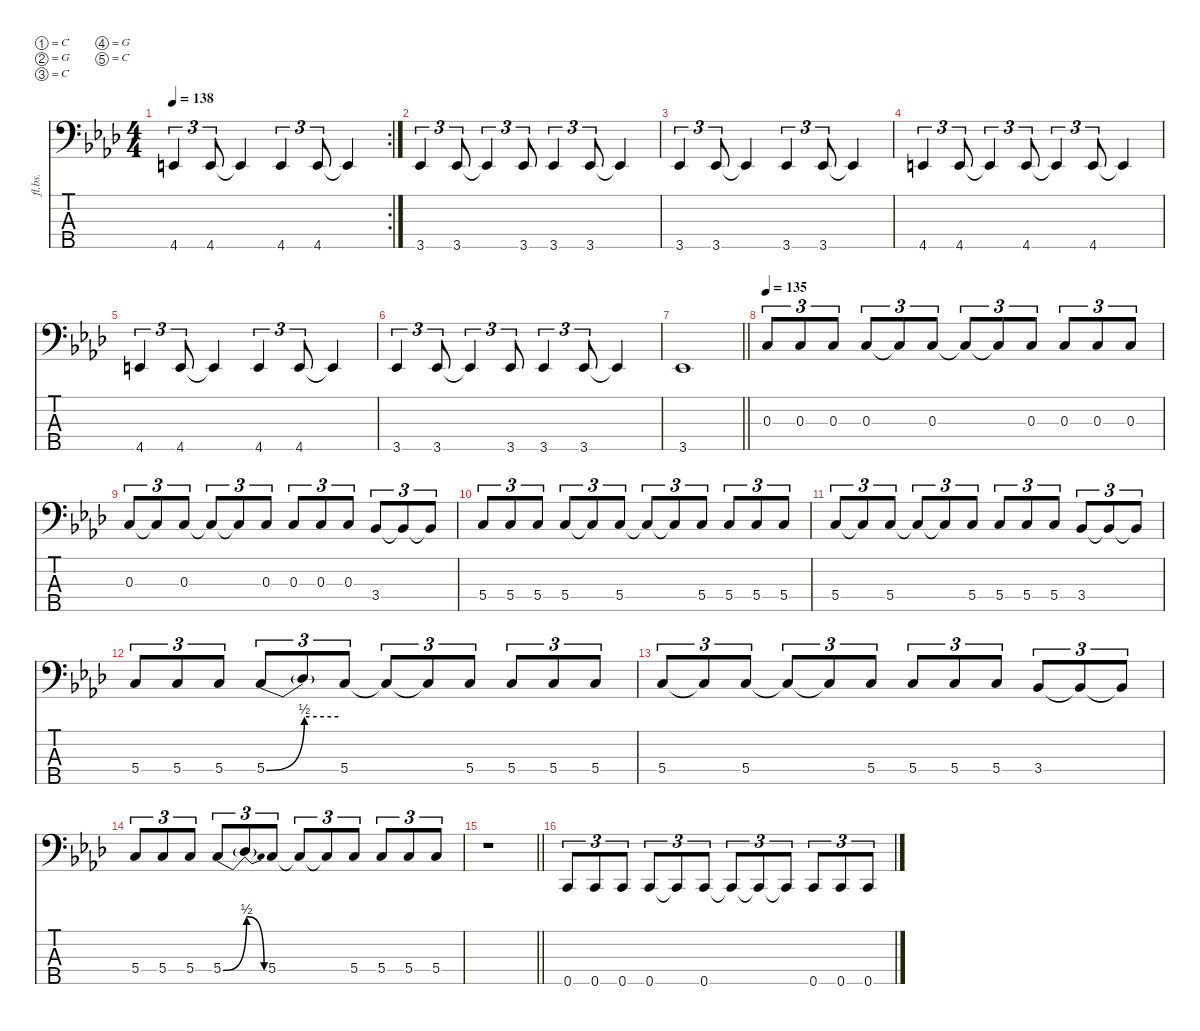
\defaultSystemsLayout 4
\hideDynamics
\bracketExtendMode nobrackets
\otherSystemsTrackNameOrientation horizontal
\track ("Bass" "fl.bs.") {defaultSystemsLayout 8 instrument fretlessbass}
\staff {score tabs}
\tuning (C3 G2 C2 G1 C1)
\rc 2
\ts (4 4)
\tempo 138
\clef f4
\ks ab
4.5{acc forcenatural}.4{tu (3 2) dy f beam Up} 4.5{acc forcenatural}.8{tu (3 2) beam Up} 4.5{t acc forcenatural}.4{beam Up} 4.5{acc forcenatural}.4{tu (3 2) beam Up} 4.5{acc forcenatural}.8{tu (3 2) beam Up} 4.5{t acc forcenatural}.4{beam Up} |
3.5{acc b}.4{tu (3 2) beam Up} 3.5{acc b}.8{tu (3 2) beam Up} 3.5{t acc b}.4{tu (3 2) beam Up} 3.5{acc b}.8{tu (3 2) beam Up} 3.5{acc b}.4{tu (3 2) beam Up} 3.5{acc b}.8{tu (3 2) beam Up} 3.5{t acc b}.4{beam Up} |
3.5{acc b}.4{tu (3 2) beam Up} 3.5{acc b}.8{tu (3 2) beam Up} 3.5{t acc b}.4{beam Up} 3.5{acc b}.4{tu (3 2) beam Up} 3.5{acc b}.8{tu (3 2) beam Up} 3.5{t acc b}.4{beam Up} |
4.5{acc forcenatural}.4{tu (3 2) beam Up} 4.5{acc forcenatural}.8{tu (3 2) beam Up} 4.5{t acc forcenatural}.4{tu (3 2) beam Up} 4.5{acc forcenatural}.8{tu (3 2) beam Up} 4.5{t acc forcenatural}.4{tu (3 2) beam Up} 4.5{acc forcenatural}.8{tu (3 2) beam Up} 4.5{t acc forcenatural}.4{beam Up} |
4.5{acc forcenatural}.4{tu (3 2) beam Up} 4.5{acc forcenatural}.8{tu (3 2) beam Up} 4.5{t acc forcenatural}.4{beam Up} 4.5{acc forcenatural}.4{tu (3 2) beam Up} 4.5{acc forcenatural}.8{tu (3 2) beam Up} 4.5{t acc forcenatural}.4{beam Up} |
3.5{acc b}.4{tu (3 2) beam Up} 3.5{acc b}.8{tu (3 2) beam Up} 3.5{t acc b}.4{tu (3 2) beam Up} 3.5{acc b}.8{tu (3 2) beam Up} 3.5{acc b}.4{tu (3 2) beam Up} 3.5{acc b}.8{tu (3 2) beam Up} 3.5{t acc b}.4{beam Up} |
\barLineRight lightlight
3.5{acc b}.1{beam Up} |
\tempo 135
0.3{acc forcenatural}.8{tu (3 2) beam Up} 0.3{acc forcenatural}.8{tu (3 2) beam Up} 0.3{acc forcenatural}.8{tu (3 2) beam Up} 0.3{acc forcenatural}.8{tu (3 2) beam Up} 0.3{t acc forcenatural}.8{tu (3 2) beam Up} 0.3{acc forcenatural}.8{tu (3 2) beam Up} 0.3{t acc forcenatural}.8{tu (3 2) beam Up} 0.3{t acc forcenatural}.8{tu (3 2) beam Up} 0.3{acc forcenatural}.8{tu (3 2) beam Up} 0.3{acc forcenatural}.8{tu (3 2) beam Up} 0.3{acc forcenatural}.8{tu (3 2) beam Up} 0.3{acc forcenatural}.8{tu (3 2) beam Up} |
0.3{acc forcenatural}.8{tu (3 2) beam Up} 0.3{t acc forcenatural}.8{tu (3 2) beam Up} 0.3{acc forcenatural}.8{tu (3 2) beam Up} 0.3{t acc forcenatural}.8{tu (3 2) beam Up} 0.3{t acc forcenatural}.8{tu (3 2) beam Up} 0.3{acc forcenatural}.8{tu (3 2) beam Up} 0.3{acc forcenatural}.8{tu (3 2) beam Up} 0.3{acc forcenatural}.8{tu (3 2) beam Up} 0.3{acc forcenatural}.8{tu (3 2) beam Up} 3.4{acc b}.8{tu (3 2) beam Up} 3.4{t acc b}.8{tu (3 2) beam Up} 3.4{t acc b}.8{tu (3 2) beam Up} |
5.4{acc forcenatural}.8{tu (3 2) beam Up} 5.4{acc forcenatural}.8{tu (3 2) beam Up} 5.4{acc forcenatural}.8{tu (3 2) beam Up} 5.4{acc forcenatural}.8{tu (3 2) beam Up} 5.4{t acc forcenatural}.8{tu (3 2) beam Up} 5.4{acc forcenatural}.8{tu (3 2) beam Up} 5.4{t acc forcenatural}.8{tu (3 2) beam Up} 5.4{t acc forcenatural}.8{tu (3 2) beam Up} 5.4{acc forcenatural}.8{tu (3 2) beam Up} 5.4{acc forcenatural}.8{tu (3 2) beam Up} 5.4{acc forcenatural}.8{tu (3 2) beam Up} 5.4{acc forcenatural}.8{tu (3 2) beam Up} |
5.4{acc forcenatural}.8{tu (3 2) beam Up} 5.4{t acc forcenatural}.8{tu (3 2) beam Up} 5.4{acc forcenatural}.8{tu (3 2) beam Up} 5.4{t acc forcenatural}.8{tu (3 2) beam Up} 5.4{t acc forcenatural}.8{tu (3 2) beam Up} 5.4{acc forcenatural}.8{tu (3 2) beam Up} 5.4{acc forcenatural}.8{tu (3 2) beam Up} 5.4{acc forcenatural}.8{tu (3 2) beam Up} 5.4{acc forcenatural}.8{tu (3 2) beam Up} 3.4{acc b}.8{tu (3 2) beam Up} 3.4{t acc b}.8{tu (3 2) beam Up} 3.4{t acc b}.8{tu (3 2) beam Up} |
5.4{acc forcenatural}.8{tu (3 2) beam Up} 5.4{acc forcenatural}.8{tu (3 2) beam Up} 5.4{acc forcenatural}.8{tu (3 2) beam Up} 5.4{be (bend 0 0 60 2) acc forcenatural}.8{tu (3 2) beam Up} 5.4{be (hold 0 2 60 2) t}.8{tu (3 2) beam Up} 5.4{acc forcenatural}.8{tu (3 2) beam Up} 5.4{t acc forcenatural}.8{tu (3 2) beam Up} 5.4{t acc forcenatural}.8{tu (3 2) beam Up} 5.4{acc forcenatural}.8{tu (3 2) beam Up} 5.4{acc forcenatural}.8{tu (3 2) beam Up} 5.4{acc forcenatural}.8{tu (3 2) beam Up} 5.4{acc forcenatural}.8{tu (3 2) beam Up} |
5.4{acc forcenatural}.8{tu (3 2) beam Up} 5.4{t acc forcenatural}.8{tu (3 2) beam Up} 5.4{acc forcenatural}.8{tu (3 2) beam Up} 5.4{t acc forcenatural}.8{tu (3 2) beam Up} 5.4{t acc forcenatural}.8{tu (3 2) beam Up} 5.4{acc forcenatural}.8{tu (3 2) beam Up} 5.4{acc forcenatural}.8{tu (3 2) beam Up} 5.4{acc forcenatural}.8{tu (3 2) beam Up} 5.4{acc forcenatural}.8{tu (3 2) beam Up} 3.4{acc b}.8{tu (3 2) beam Up} 3.4{t acc b}.8{tu (3 2) beam Up} 3.4{t acc b}.8{tu (3 2) beam Up} |
5.4{acc forcenatural}.8{tu (3 2) beam Up} 5.4{acc forcenatural}.8{tu (3 2) beam Up} 5.4{acc forcenatural}.8{tu (3 2) beam Up} 5.4{be (bend 0 0 60 2) acc forcenatural}.8{tu (3 2) beam Up} 5.4{be (release 0 2 60 0) t}.8{tu (3 2) beam Up} 5.4{acc forcenatural}.8{tu (3 2) beam Up} 5.4{t acc forcenatural}.8{tu (3 2) beam Up} 5.4{t acc forcenatural}.8{tu (3 2) beam Up} 5.4{acc forcenatural}.8{tu (3 2) beam Up} 5.4{acc forcenatural}.8{tu (3 2) beam Up} 5.4{acc forcenatural}.8{tu (3 2) beam Up} 5.4{acc forcenatural}.8{tu (3 2) beam Up} |
\barLineRight lightlight
r.1{beam Down} |
0.5{acc forcenatural}.8{tu (3 2) beam Up} 0.5{acc forcenatural}.8{tu (3 2) beam Up} 0.5{acc forcenatural}.8{tu (3 2) beam Up} 0.5{acc forcenatural}.8{tu (3 2) beam Up} 0.5{t acc forcenatural}.8{tu (3 2) beam Up} 0.5{acc forcenatural}.8{tu (3 2) beam Up} 0.5{t acc forcenatural}.8{tu (3 2) beam Up} 0.5{t acc forcenatural}.8{tu (3 2) beam Up} 0.5{t acc forcenatural}.8{tu (3 2) beam Up} 0.5{acc forcenatural}.8{tu (3 2) beam Up} 0.5{acc forcenatural}.8{tu (3 2) beam Up} 0.5{acc forcenatural}.8{tu (3 2) beam Up}
